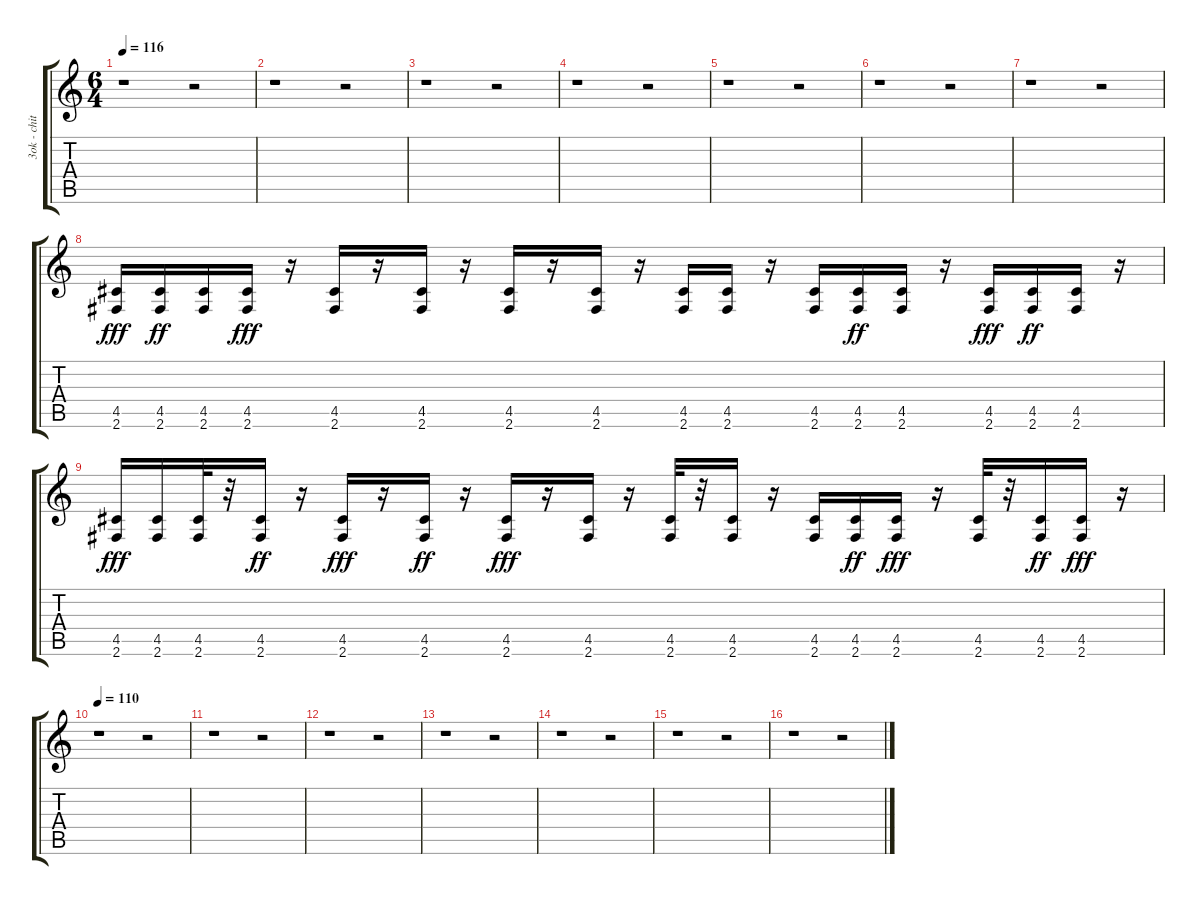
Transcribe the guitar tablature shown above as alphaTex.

\track ("3ok - chitarra fiills" "3ok - chit") {instrument distortionguitar}
\staff {score tabs}
\tuning (E4 B3 G3 D3 A2 E2) {hide}
\ts (6 4)
\tempo 116
\clef g2
\ks c
r.1{dy fff} r.2 |
r.1 r.2 |
r.1 r.2 |
r.1 r.2 |
r.1 r.2 |
r.1 r.2 |
r.1 r.2 |
(4.5 2.6).16 (4.5 2.6).16{dy ff} (4.5 2.6).16 (4.5 2.6).16{dy fff} r.16 (4.5 2.6).16 r.16 (4.5 2.6).16 r.16 (4.5 2.6).16 r.16 (4.5 2.6).16 r.16 (4.5 2.6).16 (4.5 2.6).16 r.16 (4.5 2.6).16 (4.5 2.6).16{dy ff} (4.5 2.6).16 r.16 (4.5 2.6).16{dy fff} (4.5 2.6).16{dy ff} (4.5 2.6).16 r.16 |
(4.5 2.6).16{dy fff} (4.5 2.6).16 (4.5 2.6).32 r.32 (4.5 2.6).16{dy ff} r.16 (4.5 2.6).16{dy fff} r.16 (4.5 2.6).16{dy ff} r.16 (4.5 2.6).16{dy fff} r.16 (4.5 2.6).16 r.16 (4.5 2.6).32 r.32 (4.5 2.6).16 r.16 (4.5 2.6).16 (4.5 2.6).16{dy ff} (4.5 2.6).16{dy fff} r.16 (4.5 2.6).32 r.32 (4.5 2.6).16{dy ff} (4.5 2.6).16{dy fff} r.16 |
\tempo 110
r.1 r.2 |
r.1 r.2 |
r.1 r.2 |
r.1 r.2 |
r.1 r.2 |
r.1 r.2 |
r.1 r.2
